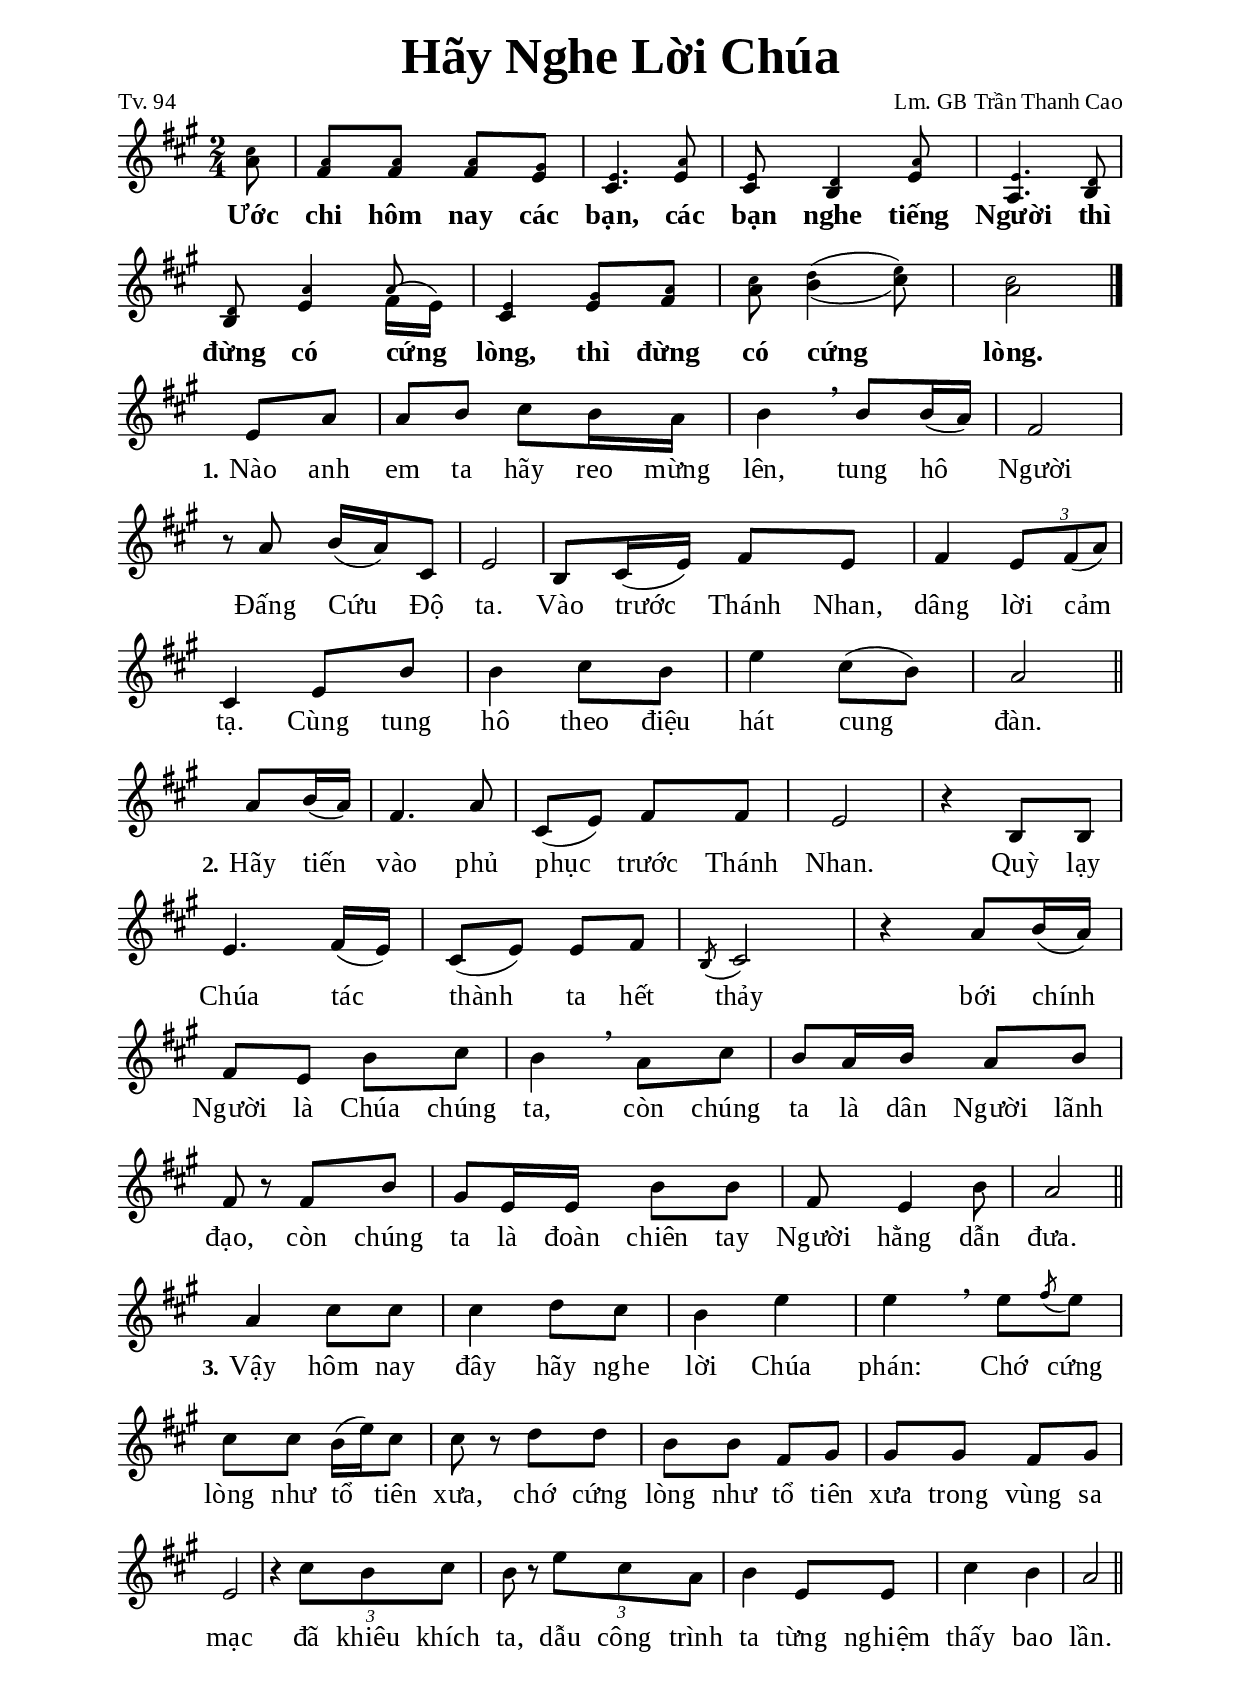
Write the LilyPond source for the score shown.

% Cài đặt chung
\version "2.22.1"
\include "english.ly"

\header {
  title = \markup { \fontsize #3 "Hãy Nghe Lời Chúa" }
  poet = "Tv. 94"
  composer = "Lm. GB Trần Thanh Cao"
  %arranger = " "
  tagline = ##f
}

% Nhạc điệp khúc
nhacDiepKhucSop = \relative c'' {
  \partial 8 a8 |
  fs fs fs e |
  cs4. e8 |
  cs b4 e8 |
  a,4. b8 |
  b e4 fs16 ^(e) |
  cs4 e8 fs |
  a b4 _(cs8) |
  a2 \bar "|."
}

nhacDiepKhucBas = \relative c'' {
  \partial 8 cs8 |
  a a a gs |
  e4. a8 |
  e d4 a'8 |
  e4. d8 |
  d a'4 a8 |
  e4 gs8 a |
  cs8 d4 ^(e8) |
  cs2
}

% Nhạc phiên khúc
nhacPhienKhucMot = \relative c' {
  \partial 4 e8 a |
  a b cs b16 a |
  b4 \breathe b8 b16 (a) |
  fs2 |
  r8 a b16 (a) cs,8 |
  e2 |
  b8 cs16 (e) fs8 e |
  fs4 \tuplet 3/2 { e8 fs (a) } |
  cs,4 e8 b' |
  b4 cs8 b |
  e4 cs8 (b) |
  a2 \bar "||"
}

nhacPhienKhucHai = \relative c'' {
  \partial 4 a8 b16 (a) |
  fs4. a8 |
  cs,8 (e) fs fs |
  e2 |
  r4 b8 b |
  e4. fs16 (e) |
  cs8 (e) e fs |
  \acciaccatura b,8 cs2 |
  r4 a'8 b16 (a) |
  fs8 e b' cs |
  b4 \breathe a8 cs |
  b a16 b a8 b |
  fs r fs b |
  gs e16 e b'8 b |
  fs e4 b'8 |
  a2 \bar "||"
}

nhacPhienKhucBa = \relative c'' {
  a4 cs8 cs |
  cs4 d8 cs |
  b4 e |
  e \breathe e8 \acciaccatura fs e |
  cs cs b16 (e) cs8 |
  cs r d d |
  b b fs gs |
  gs gs fs gs |
  e2 |
  r4 \tuplet 3/2 { cs'8 b cs } |
  b r \tuplet 3/2 { e cs a } |
  b4 e,8 e |
  cs'4 b |
  a2 \bar "||"
}

% Lời điệp khúc
loiDiepKhuc = \lyricmode {
  Ước chi hôm nay các bạn, các bạn nghe tiếng Người
  thì đừng có cứng lòng,
  thì đừng có cứng lòng.
}

% Lời phiên khúc
loiPhienKhucMot = \lyricmode {
  \set stanza = #"1."
  Nào anh em ta hãy reo mừng lên,
  tung hô Người Đấng Cứu Độ ta.
  Vào trước Thánh Nhan, dâng lời cảm tạ.
  Cùng tung hô theo điệu hát cung đàn.
}

loiPhienKhucHai = \lyricmode {
  \set stanza = #"2."
  Hãy tiến vào phủ phục trước Thánh Nhan.
  Quỳ lạy Chúa tác thành ta hết thảy
  bới chính Người là Chúa chúng ta,
  còn chúng ta là dân Người lãnh đạo,
  còn chúng ta là đoàn chiên tay Người hằng dẫn đưa.
}

loiPhienKhucBa = \lyricmode {
  \set stanza = #"3."
  Vậy hôm nay đây hãy nghe lời Chúa phán:
  Chớ cứng lòng như tổ tiên xưa,
  chớ cứng lòng như tổ tiên xưa trong vùng sa mạc
  đã khiêu khích ta, dẫu công trình ta
  từng nghiệm thấy bao lần.
}


% Dàn trang
\paper {
  #(set-paper-size "a4")
  top-margin = 10\mm
  bottom-margin = 10\mm
  left-margin = 20\mm
  right-margin = 20\mm
  indent = #0
  #(define fonts
    (make-pango-font-tree
      "Liberation Serif"
      "Liberation Serif"
      "Liberation Serif"
      (/ 20 20)))
  page-count = #1
  system-system-spacing = #'((basic-distance . 13))
  score-system-spacing = #'((basic-distance . 13))
}

% Thiết lập tông và nhịp
TongNhip = { \key a \major \time 2/4 }

% Đổi kích thước nốt cho bè phụ
notBePhu =
#(define-music-function (font-size music) (number? ly:music?)
   (for-some-music
     (lambda (m)
       (if (music-is-of-type? m 'rhythmic-event)
           (begin
             (set! (ly:music-property m 'tweaks)
                   (cons `(font-size . ,font-size)
                         (ly:music-property m 'tweaks)))
             #t)
           #f))
     music)
   music)

\score {
  \new ChoirStaff <<
    \new Staff = diepKhuc \with {
        \consists "Merge_rests_engraver"
        %\magnifyStaff #(magstep +1)
        printPartCombineTexts = ##f
      }
      <<
      \new Voice \TongNhip \partCombine 
        \notBePhu -3 { \nhacDiepKhucBas }
        \nhacDiepKhucSop
      \new NullVoice = nhacThamChieu \nhacDiepKhucSop
      \new Lyrics \lyricsto nhacThamChieu \loiDiepKhuc
      >>
  >>
  \layout {
    \override Lyrics.LyricText.font-series = #'bold
    \override Lyrics.LyricText.font-size = #+2
    \override Lyrics.LyricSpace.minimum-distance = #2.5
    \override Score.BarNumber.break-visibility = ##(#f #f #f)
    \override Score.SpacingSpanner.uniform-stretching = ##t
  }
}

\score {
  \new ChoirStaff <<
    \new Staff = phienKhuc \with {
        %\magnifyStaff #(magstep +1)
      }
      <<
      \new Voice = beSop {
        \key a \major \time 2/4 \nhacPhienKhucMot
      }
    >>
    \new Lyrics \lyricsto beSop \loiPhienKhucMot
  >>
  \layout {
    \override Staff.TimeSignature.transparent = ##t
    \override Lyrics.LyricText.font-size = #+2
    \override Lyrics.LyricSpace.minimum-distance = #3
    \override Score.BarNumber.break-visibility = ##(#f #f #f)
    \override Score.SpacingSpanner.uniform-stretching = ##t
  } 
}

\score {
  \new ChoirStaff <<
    \new Staff = phienKhuc \with {
        %\magnifyStaff #(magstep +1)
      }
      <<
      \new Voice = beSop {
        \key a \major \time 2/4 \nhacPhienKhucHai
      }
    >>
    \new Lyrics \lyricsto beSop \loiPhienKhucHai
  >>
  \layout {
    \override Staff.TimeSignature.transparent = ##t
    \override Lyrics.LyricText.font-size = #+2
    \override Lyrics.LyricSpace.minimum-distance = #2.5
    \override Score.BarNumber.break-visibility = ##(#f #f #f)
    \override Score.SpacingSpanner.uniform-stretching = ##t
  } 
}

\score {
  \new ChoirStaff <<
    \new Staff = phienKhuc \with {
        %\magnifyStaff #(magstep +1)
      }
      <<
      \new Voice = beSop {
        \key a \major \time 2/4 \nhacPhienKhucBa
      }
    >>
    \new Lyrics \lyricsto beSop \loiPhienKhucBa
  >>
  \layout {
    \override Staff.TimeSignature.transparent = ##t
    \override Lyrics.LyricText.font-size = #+2
    \override Lyrics.LyricSpace.minimum-distance = #1.5
    \override Score.BarNumber.break-visibility = ##(#f #f #f)
    \override Score.SpacingSpanner.uniform-stretching = ##t
  } 
}
